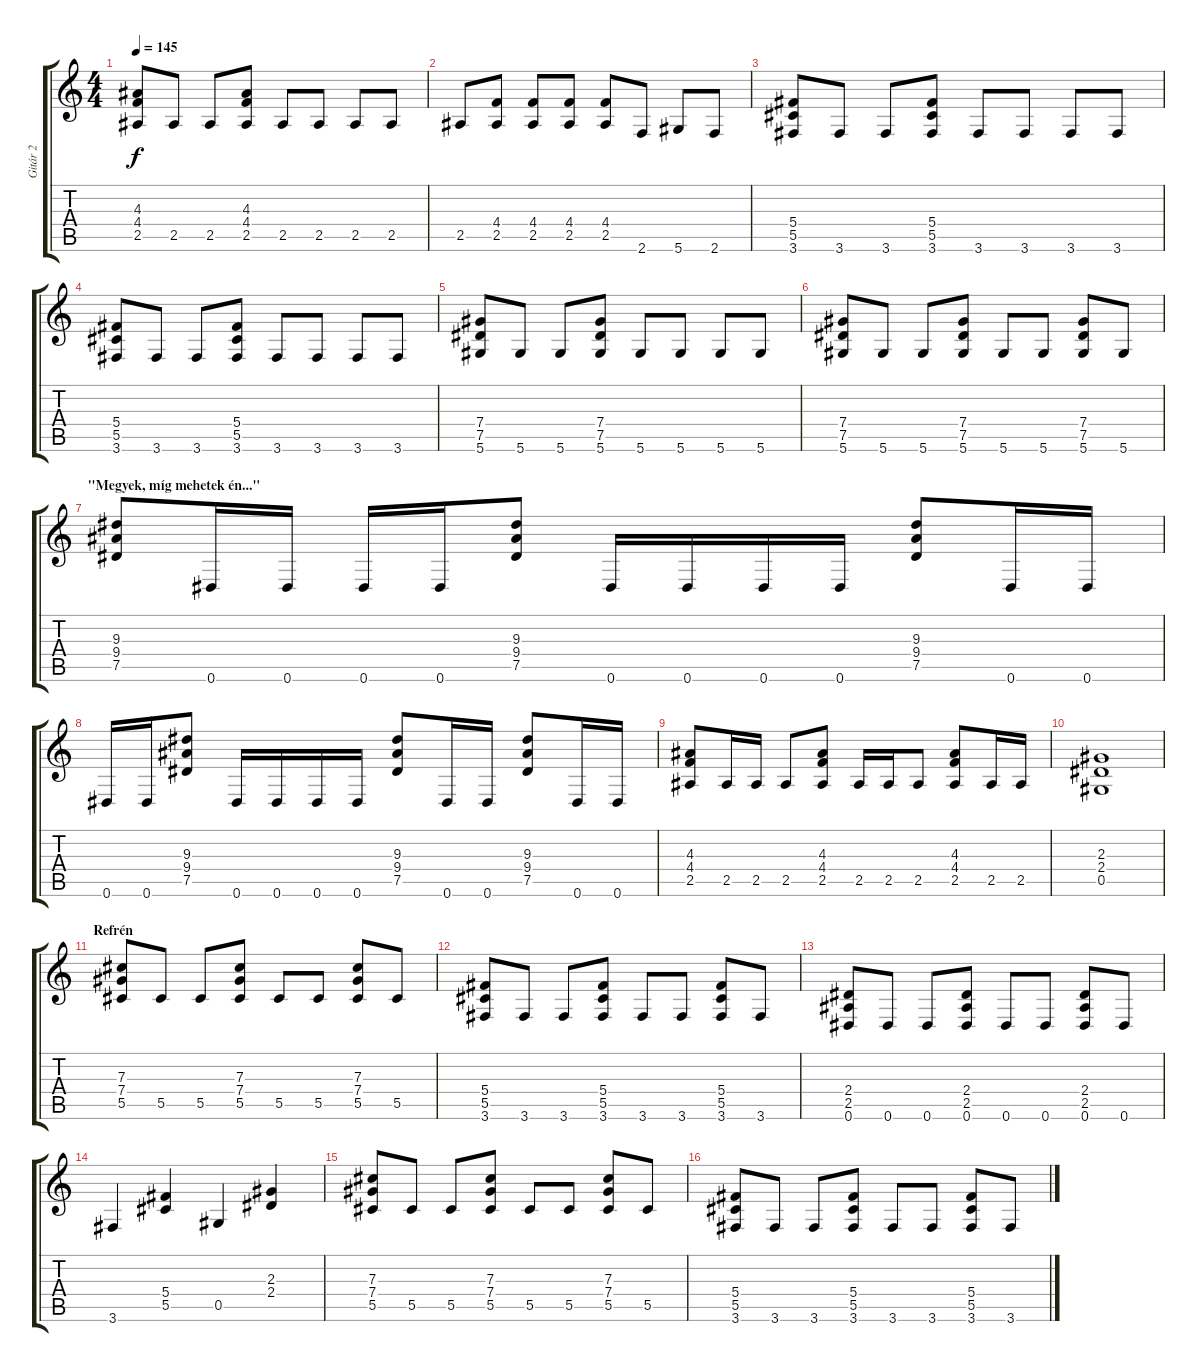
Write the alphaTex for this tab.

\track ("Gitár 2" "Gitár 2") {instrument overdrivenguitar}
\staff {score tabs}
\tuning (Eb4 Bb3 Gb3 Db3 Ab2 Eb2) {hide}
\ts (4 4)
\tempo 145
\clef g2
\ks c
(4.3 4.4 2.5).8{dy f} 2.5.8 2.5.8 (4.3 4.4 2.5).8 2.5.8 2.5.8 2.5.8 2.5.8 |
2.5.8 (4.4 2.5).8 (4.4 2.5).8 (4.4 2.5).8 (4.4 2.5).8 2.6.8 5.6.8 2.6.8 |
(5.4 5.5 3.6).8 3.6.8 3.6.8 (5.4 5.5 3.6).8 3.6.8 3.6.8 3.6.8 3.6.8 |
(5.4 5.5 3.6).8 3.6.8 3.6.8 (5.4 5.5 3.6).8 3.6.8 3.6.8 3.6.8 3.6.8 |
(7.4 7.5 5.6).8 5.6.8 5.6.8 (7.4 7.5 5.6).8 5.6.8 5.6.8 5.6.8 5.6.8 |
(7.4 7.5 5.6).8 5.6.8 5.6.8 (7.4 7.5 5.6).8 5.6.8 5.6.8 (7.4 7.5 5.6).8 5.6.8 |
\section ("" "\"Megyek, míg mehetek én...\" ")
(9.3 9.4 7.5).8 0.6.16 0.6.16 0.6.16 0.6.16 (9.3 9.4 7.5).8 0.6.16 0.6.16 0.6.16 0.6.16 (9.3 9.4 7.5).8 0.6.16 0.6.16 |
0.6.16 0.6.16 (9.3 9.4 7.5).8 0.6.16 0.6.16 0.6.16 0.6.16 (9.3 9.4 7.5).8 0.6.16 0.6.16 (9.3 9.4 7.5).8 0.6.16 0.6.16 |
(4.3 4.4 2.5).8 2.5.16 2.5.16 2.5.8 (4.3 4.4 2.5).8 2.5.16 2.5.16 2.5.8 (4.3 4.4 2.5).8 2.5.16 2.5.16 |
(2.3 2.4 0.5).1 |
\section ("" "Refrén")
(7.3 7.4 5.5).8 5.5.8 5.5.8 (7.3 7.4 5.5).8 5.5.8 5.5.8 (7.3 7.4 5.5).8 5.5.8 |
(5.4 5.5 3.6).8 3.6.8 3.6.8 (5.4 5.5 3.6).8 3.6.8 3.6.8 (5.4 5.5 3.6).8 3.6.8 |
(2.4 2.5 0.6).8 0.6.8 0.6.8 (2.4 2.5 0.6).8 0.6.8 0.6.8 (2.4 2.5 0.6).8 0.6.8 |
3.6.4 (5.4 5.5).4 0.5.4 (2.3 2.4).4 |
(7.3 7.4 5.5).8 5.5.8 5.5.8 (7.3 7.4 5.5).8 5.5.8 5.5.8 (7.3 7.4 5.5).8 5.5.8 |
(5.4 5.5 3.6).8 3.6.8 3.6.8 (5.4 5.5 3.6).8 3.6.8 3.6.8 (5.4 5.5 3.6).8 3.6.8
